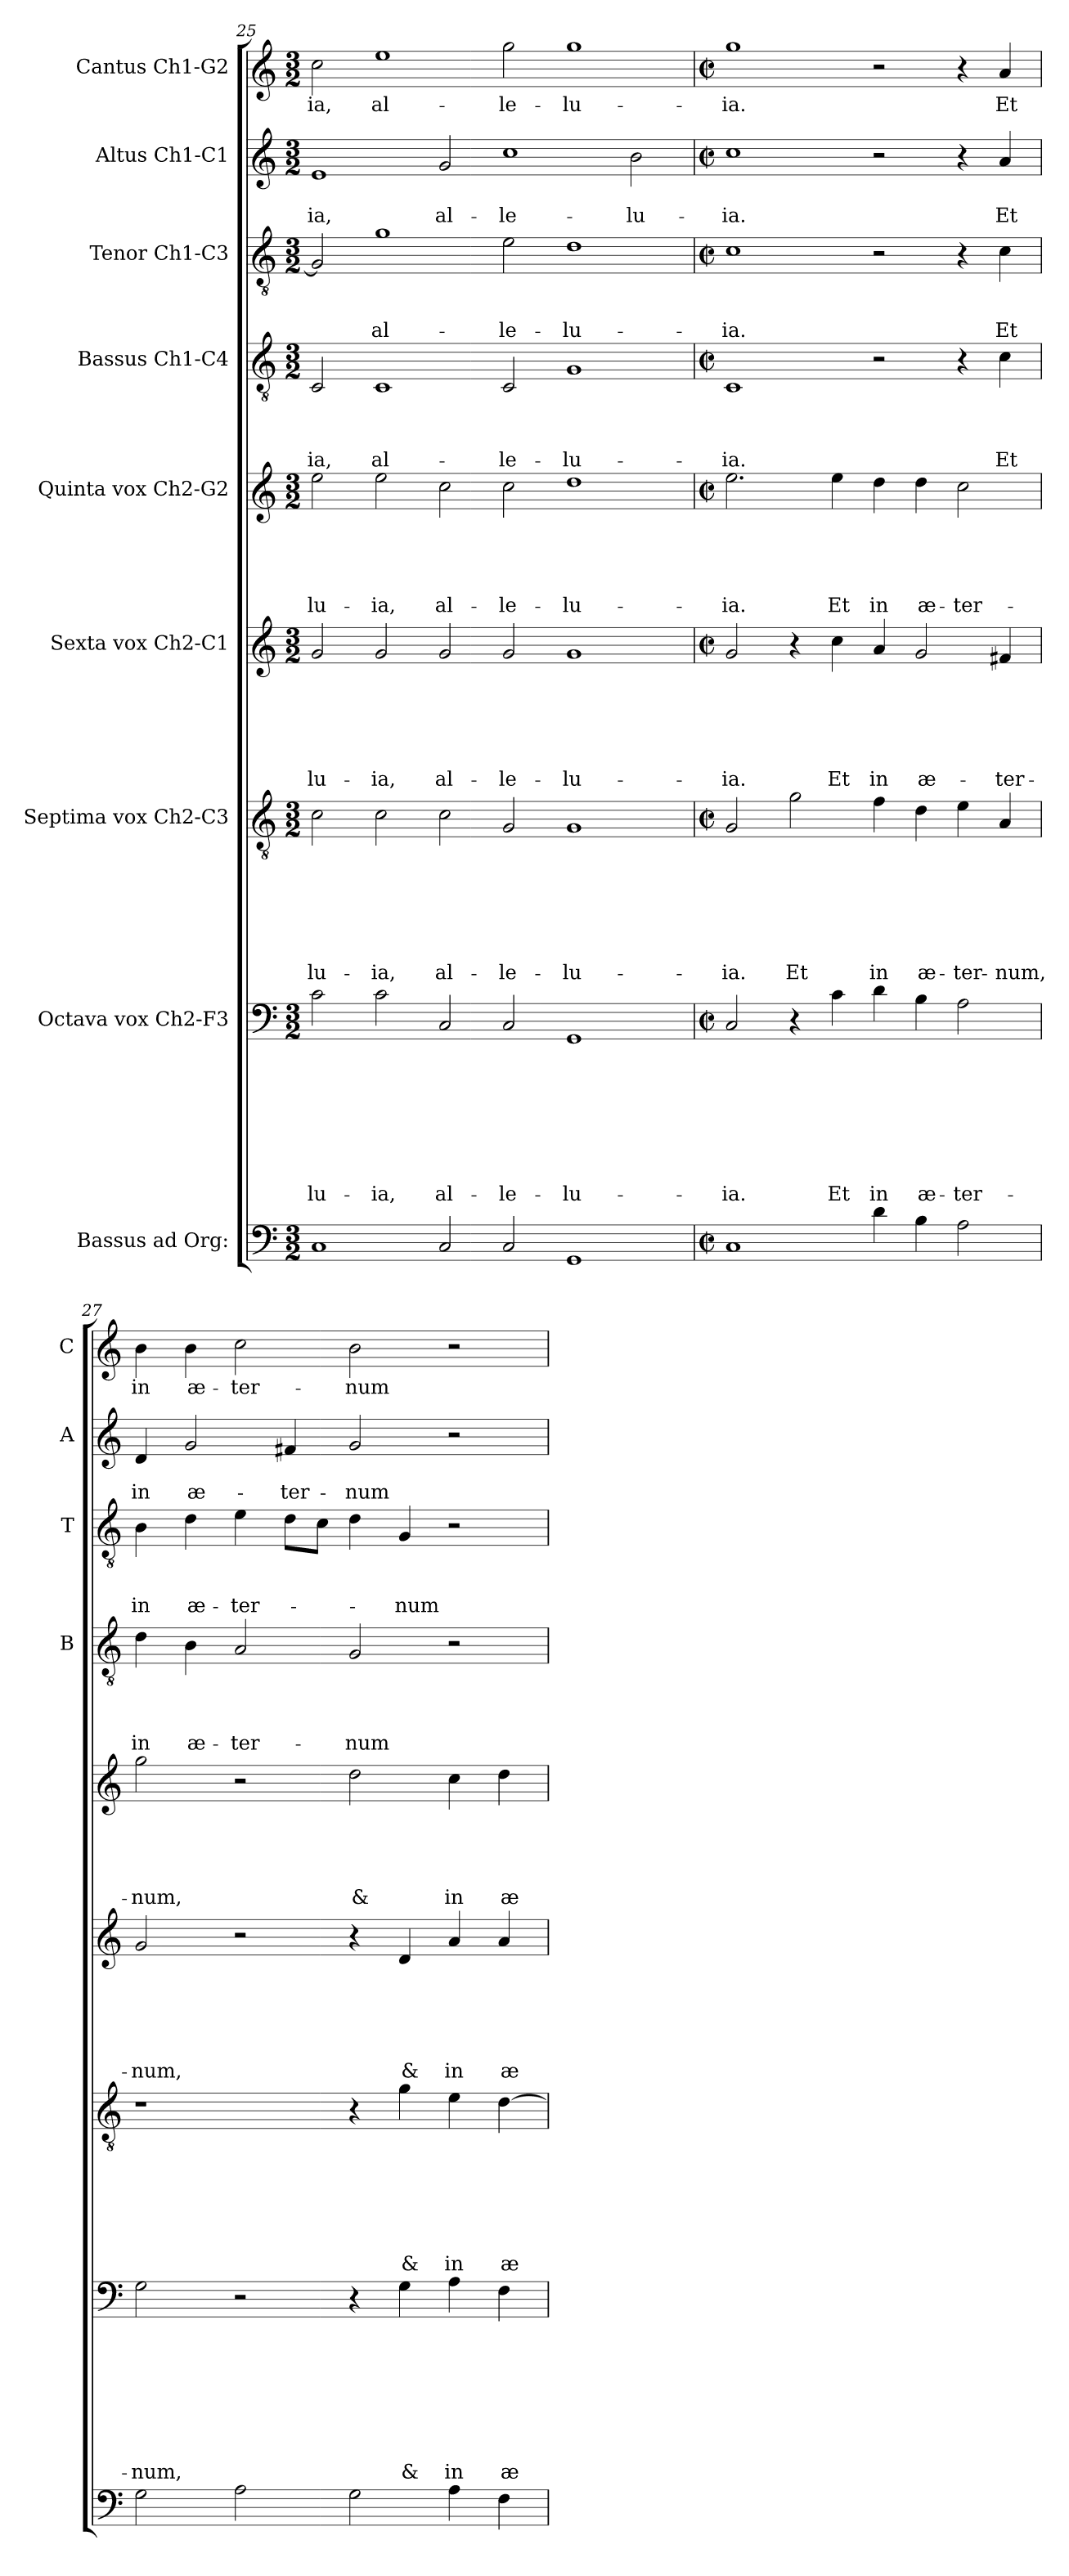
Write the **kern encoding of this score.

**kern	**kern	**text	**text	**text	**text	**text	**text	**text	**text	**kern	**text	**text	**text	**text	**text	**text	**text	**kern	**text	**text	**text	**text	**text	**text	**kern	**text	**text	**text	**text	**text	**kern	**text	**text	**text	**text	**kern	**text	**text	**text	**kern	**text	**text	**kern	**text
*part9	*part8	*part8	*part8	*part8	*part8	*part8	*part8	*part8	*part8	*part7	*part7	*part7	*part7	*part7	*part7	*part7	*part7	*part6	*part6	*part6	*part6	*part6	*part6	*part6	*part5	*part5	*part5	*part5	*part5	*part5	*part4	*part4	*part4	*part4	*part4	*part3	*part3	*part3	*part3	*part2	*part2	*part2	*part1	*part1
*staff9	*staff8	*staff8	*staff8	*staff8	*staff8	*staff8	*staff8	*staff8	*staff8	*staff7	*staff7	*staff7	*staff7	*staff7	*staff7	*staff7	*staff7	*staff6	*staff6	*staff6	*staff6	*staff6	*staff6	*staff6	*staff5	*staff5	*staff5	*staff5	*staff5	*staff5	*staff4	*staff4	*staff4	*staff4	*staff4	*staff3	*staff3	*staff3	*staff3	*staff2	*staff2	*staff2	*staff1	*staff1
*I"Bassus ad Org:	*I"Octava vox Ch2-F3	*	*	*	*	*	*	*	*	*I"Septima vox Ch2-C3	*	*	*	*	*	*	*	*I"Sexta vox Ch2-C1	*	*	*	*	*	*	*I"Quinta vox Ch2-G2	*	*	*	*	*	*I"Bassus Ch1-C4	*	*	*	*	*I"Tenor Ch1-C3	*	*	*	*I"Altus Ch1-C1	*	*	*I"Cantus Ch1-G2	*
*	*	*	*	*	*	*	*	*	*	*	*	*	*	*	*	*	*	*	*	*	*	*	*	*	*	*	*	*	*	*	*I'B	*	*	*	*	*I'T	*	*	*	*I'A	*	*	*I'C	*
*clefF4	*clefF4	*	*	*	*	*	*	*	*	*clefGv2	*	*	*	*	*	*	*	*clefG2	*	*	*	*	*	*	*clefG2	*	*	*	*	*	*clefGv2	*	*	*	*	*clefGv2	*	*	*	*clefG2	*	*	*clefG2	*
*k[]	*k[]	*	*	*	*	*	*	*	*	*k[]	*	*	*	*	*	*	*	*k[]	*	*	*	*	*	*	*k[]	*	*	*	*	*	*k[]	*	*	*	*	*k[]	*	*	*	*k[]	*	*	*k[]	*
*C:	*C:	*	*	*	*	*	*	*	*	*C:	*	*	*	*	*	*	*	*C:	*	*	*	*	*	*	*C:	*	*	*	*	*	*C:	*	*	*	*	*C:	*	*	*	*C:	*	*	*C:	*
*M3/2	*M3/2	*	*	*	*	*	*	*	*	*M3/2	*	*	*	*	*	*	*	*M3/2	*	*	*	*	*	*	*M3/2	*	*	*	*	*	*M3/2	*	*	*	*	*M3/2	*	*	*	*M3/2	*	*	*M3/2	*
=25	=25	=25	=25	=25	=25	=25	=25	=25	=25	=25	=25	=25	=25	=25	=25	=25	=25	=25	=25	=25	=25	=25	=25	=25	=25	=25	=25	=25	=25	=25	=25	=25	=25	=25	=25	=25	=25	=25	=25	=25	=25	=25	=25	=25
!	!	!	!	!	!	!	!	!	!LO:LY:b	!	!	!	!	!	!	!	!LO:LY:b	!	!	!	!	!	!	!LO:LY:b	!	!	!	!	!	!LO:LY:b	!	!	!	!	!LO:LY:b	!	!	!	!	!	!	!LO:LY:b	!	!LO:LY:b
1C	2c\	.	.	.	.	.	.	.	-lu-	2c\	.	.	.	.	.	.	-lu-	2g/	.	.	.	.	.	-lu-	2ee\	.	.	.	.	-lu-	2C/	.	.	.	-ia,	2G/]	.	.	.	1e	.	-ia,	2cc\	-ia,
!	!	!	!	!	!	!	!	!	!LO:LY:b	!	!	!	!	!	!	!	!LO:LY:b	!	!	!	!	!	!	!LO:LY:b	!	!	!	!	!	!LO:LY:b	!	!	!	!	!LO:LY:b	!	!	!	!LO:LY:b	!	!	!	!	!LO:LY:b
.	2c\	.	.	.	.	.	.	.	-ia,	2c\	.	.	.	.	.	.	-ia,	2g/	.	.	.	.	.	-ia,	2ee\	.	.	.	.	-ia,	1C	.	.	.	al-	1g	.	.	al-	.	.	.	1ee	al-
!	!	!	!	!	!	!	!	!	!LO:LY:b	!	!	!	!	!	!	!	!LO:LY:b	!	!	!	!	!	!	!LO:LY:b	!	!	!	!	!	!LO:LY:b	!	!	!	!	!	!	!	!	!	!	!	!LO:LY:b	!	!
2C/	2C/	.	.	.	.	.	.	.	al-	2c\	.	.	.	.	.	.	al-	2g/	.	.	.	.	.	al-	2cc\	.	.	.	.	al-	.	.	.	.	.	.	.	.	.	2g/	.	al-	.	.
!	!	!	!	!	!	!	!	!	!LO:LY:b	!	!	!	!	!	!	!	!LO:LY:b	!	!	!	!	!	!	!LO:LY:b	!	!	!	!	!	!LO:LY:b	!	!	!	!	!LO:LY:b	!	!	!	!LO:LY:b	!	!	!LO:LY:b	!	!LO:LY:b
2C/	2C/	.	.	.	.	.	.	.	-le-	2G/	.	.	.	.	.	.	-le-	2g/	.	.	.	.	.	-le-	2cc\	.	.	.	.	-le-	2C/	.	.	.	-le-	2e\	.	.	-le-	1cc	.	-le-	2gg\	-le-
!	!	!	!	!	!	!	!	!	!LO:LY:b	!	!	!	!	!	!	!	!LO:LY:b	!	!	!	!	!	!	!LO:LY:b	!	!	!	!	!	!LO:LY:b	!	!	!	!	!LO:LY:b	!	!	!	!LO:LY:b	!	!	!	!	!LO:LY:b
1GG	1GG	.	.	.	.	.	.	.	-lu-	1G	.	.	.	.	.	.	-lu-	1g	.	.	.	.	.	-lu-	1dd	.	.	.	.	-lu-	1G	.	.	.	-lu-	1d	.	.	-lu-	.	.	.	1gg	-lu-
!	!	!	!	!	!	!	!	!	!	!	!	!	!	!	!	!	!	!	!	!	!	!	!	!	!	!	!	!	!	!	!	!	!	!	!	!	!	!	!	!	!	!LO:LY:b	!	!
.	.	.	.	.	.	.	.	.	.	.	.	.	.	.	.	.	.	.	.	.	.	.	.	.	.	.	.	.	.	.	.	.	.	.	.	.	.	.	.	2b\	.	-lu-	.	.
!!LO:PB:g=z
=26	=26	=26	=26	=26	=26	=26	=26	=26	=26	=26	=26	=26	=26	=26	=26	=26	=26	=26	=26	=26	=26	=26	=26	=26	=26	=26	=26	=26	=26	=26	=26	=26	=26	=26	=26	=26	=26	=26	=26	=26	=26	=26	=26	=26
*M2/2	*M2/2	*	*	*	*	*	*	*	*	*M2/2	*	*	*	*	*	*	*	*M2/2	*	*	*	*	*	*	*M2/2	*	*	*	*	*	*M2/2	*	*	*	*	*M2/2	*	*	*	*M2/2	*	*	*M2/2	*
*met(c|)	*met(c|)	*	*	*	*	*	*	*	*	*met(c|)	*	*	*	*	*	*	*	*met(c|)	*	*	*	*	*	*	*met(c|)	*	*	*	*	*	*met(c|)	*	*	*	*	*met(c|)	*	*	*	*met(c|)	*	*	*met(c|)	*
!	!	!	!	!	!	!	!	!	!LO:LY:b	!	!	!	!	!	!	!	!LO:LY:b	!	!	!	!	!	!	!LO:LY:b	!	!	!	!	!	!LO:LY:b	!	!	!	!	!LO:LY:b	!	!	!	!LO:LY:b	!	!	!LO:LY:b	!	!LO:LY:b
1C	2C/	.	.	.	.	.	.	.	-ia.	2G/	.	.	.	.	.	.	-ia.	2g/	.	.	.	.	.	-ia.	2.ee\	.	.	.	.	-ia.	1C	.	.	.	-ia.	1c	.	.	-ia.	1cc	.	-ia.	1gg	-ia.
!	!	!	!	!	!	!	!	!	!	!	!	!	!	!	!	!	!LO:LY:b	!	!	!	!	!	!	!	!	!	!	!	!	!	!	!	!	!	!	!	!	!	!	!	!	!	!	!
.	4r	.	.	.	.	.	.	.	.	2g\	.	.	.	.	.	.	Et	4r	.	.	.	.	.	.	.	.	.	.	.	.	.	.	.	.	.	.	.	.	.	.	.	.	.	.
!	!	!	!	!	!	!	!	!	!LO:LY:b	!	!	!	!	!	!	!	!	!	!	!	!	!	!	!LO:LY:b	!	!	!	!	!	!LO:LY:b	!	!	!	!	!	!	!	!	!	!	!	!	!	!
.	4c\	.	.	.	.	.	.	.	Et	.	.	.	.	.	.	.	.	4cc\	.	.	.	.	.	Et	4ee\	.	.	.	.	Et	.	.	.	.	.	.	.	.	.	.	.	.	.	.
!	!	!	!	!	!	!	!	!	!LO:LY:b	!	!	!	!	!	!	!	!LO:LY:b	!	!	!	!	!	!	!LO:LY:b	!	!	!	!	!	!LO:LY:b	!	!	!	!	!	!	!	!	!	!	!	!	!	!
4d\	4d\	.	.	.	.	.	.	.	in	4f\	.	.	.	.	.	.	in	4a/	.	.	.	.	.	in	4dd\	.	.	.	.	in	2r	.	.	.	.	2r	.	.	.	2r	.	.	2r	.
!	!	!	!	!	!	!	!	!	!LO:LY:b	!	!	!	!	!	!	!	!LO:LY:b	!	!	!	!	!	!	!LO:LY:b	!	!	!	!	!	!LO:LY:b	!	!	!	!	!	!	!	!	!	!	!	!	!	!
4B\	4B\	.	.	.	.	.	.	.	æ-	4d\	.	.	.	.	.	.	æ-	2g/	.	.	.	.	.	æ-	4dd\	.	.	.	.	æ-	.	.	.	.	.	.	.	.	.	.	.	.	.	.
!	!	!	!	!	!	!	!	!	!LO:LY:b	!	!	!	!	!	!	!	!LO:LY:b	!	!	!	!	!	!	!	!	!	!	!	!	!LO:LY:b	!	!	!	!	!	!	!	!	!	!	!	!	!	!
2A\	2A\	.	.	.	.	.	.	.	-ter-	4e\	.	.	.	.	.	.	-ter-	.	.	.	.	.	.	.	2cc\	.	.	.	.	-ter-	4r	.	.	.	.	4r	.	.	.	4r	.	.	4r	.
!	!	!	!	!	!	!	!	!	!	!	!	!	!	!	!	!	!LO:LY:b	!	!	!	!	!	!	!LO:LY:b	!	!	!	!	!	!	!	!	!	!	!LO:LY:b	!	!	!	!LO:LY:b	!	!	!LO:LY:b	!	!LO:LY:b
.	.	.	.	.	.	.	.	.	.	4A/	.	.	.	.	.	.	-num,	4f#X/	.	.	.	.	.	-ter-	.	.	.	.	.	.	4c\	.	.	.	Et	4c\	.	.	Et	4a/	.	Et	4a/	Et
=27	=27	=27	=27	=27	=27	=27	=27	=27	=27	=27	=27	=27	=27	=27	=27	=27	=27	=27	=27	=27	=27	=27	=27	=27	=27	=27	=27	=27	=27	=27	=27	=27	=27	=27	=27	=27	=27	=27	=27	=27	=27	=27	=27	=27
!	!	!	!	!	!	!	!	!	!LO:LY:b	!	!	!	!	!	!	!	!	!	!	!	!	!	!	!LO:LY:b	!	!	!	!	!	!LO:LY:b	!	!	!	!	!LO:LY:b	!	!	!	!LO:LY:b	!	!	!LO:LY:b	!	!LO:LY:b
2G\	2G\	.	.	.	.	.	.	.	-num,	1r	.	.	.	.	.	.	.	2g/	.	.	.	.	.	-num,	2gg\	.	.	.	.	-num,	4d\	.	.	.	in	4B\	.	.	in	4d/	.	in	4b\	in
!	!	!	!	!	!	!	!	!	!	!	!	!	!	!	!	!	!	!	!	!	!	!	!	!	!	!	!	!	!	!	!	!	!	!	!LO:LY:b	!	!	!	!LO:LY:b	!	!	!LO:LY:b	!	!LO:LY:b
.	.	.	.	.	.	.	.	.	.	.	.	.	.	.	.	.	.	.	.	.	.	.	.	.	.	.	.	.	.	.	4B\	.	.	.	æ-	4d\	.	.	æ-	2g/	.	æ-	4b\	æ-
!	!	!	!	!	!	!	!	!	!	!	!	!	!	!	!	!	!	!	!	!	!	!	!	!	!	!	!	!	!	!	!	!	!	!	!LO:LY:b	!	!	!	!LO:LY:b	!	!	!	!	!LO:LY:b
2A\	2r	.	.	.	.	.	.	.	.	.	.	.	.	.	.	.	.	2r	.	.	.	.	.	.	2r	.	.	.	.	.	2A/	.	.	.	-ter-	4e\	.	.	-ter-	.	.	.	2cc\	-ter-
!	!	!	!	!	!	!	!	!	!	!	!	!	!	!	!	!	!	!	!	!	!	!	!	!	!	!	!	!	!	!	!	!	!	!	!	!	!	!	!	!	!	!LO:LY:b	!	!
.	.	.	.	.	.	.	.	.	.	.	.	.	.	.	.	.	.	.	.	.	.	.	.	.	.	.	.	.	.	.	.	.	.	.	.	8d\L	.	.	.	4f#X/	.	-ter-	.	.
.	.	.	.	.	.	.	.	.	.	.	.	.	.	.	.	.	.	.	.	.	.	.	.	.	.	.	.	.	.	.	.	.	.	.	.	8c\J	.	.	.	.	.	.	.	.
!	!	!	!	!	!	!	!	!	!	!	!	!	!	!	!	!	!	!	!	!	!	!	!	!	!	!	!	!	!	!LO:LY:b	!	!	!	!	!LO:LY:b	!	!	!	!	!	!	!LO:LY:b	!	!LO:LY:b
2G\	4r	.	.	.	.	.	.	.	.	4r	.	.	.	.	.	.	.	4r	.	.	.	.	.	.	2dd\	.	.	.	.	&	2G/	.	.	.	-num	4d\	.	.	.	2g/	.	-num	2b\	-num
!	!	!	!	!	!	!	!	!	!LO:LY:b	!	!	!	!	!	!	!	!LO:LY:b	!	!	!	!	!	!	!LO:LY:b	!	!	!	!	!	!	!	!	!	!	!	!	!	!	!LO:LY:b	!	!	!	!	!
.	4G\	.	.	.	.	.	.	.	&	4g\	.	.	.	.	.	.	&	4d/	.	.	.	.	.	&	.	.	.	.	.	.	.	.	.	.	.	4G/	.	.	-num	.	.	.	.	.
!	!	!	!	!	!	!	!	!	!LO:LY:b	!	!	!	!	!	!	!	!LO:LY:b	!	!	!	!	!	!	!LO:LY:b	!	!	!	!	!	!LO:LY:b	!	!	!	!	!	!	!	!	!	!	!	!	!	!
4A\	4A\	.	.	.	.	.	.	.	in	4e\	.	.	.	.	.	.	in	4a/	.	.	.	.	.	in	4cc\	.	.	.	.	in	2r	.	.	.	.	2r	.	.	.	2r	.	.	2r	.
!	!	!	!	!	!	!	!	!	!LO:LY:b	!	!	!	!	!	!	!	!LO:LY:b	!	!	!	!	!	!	!LO:LY:b	!	!	!	!	!	!LO:LY:b	!	!	!	!	!	!	!	!	!	!	!	!	!	!
4F\	4F\	.	.	.	.	.	.	.	æ-	[4d\	.	.	.	.	.	.	æ-	4a/	.	.	.	.	.	æ-	4dd\	.	.	.	.	æ-	.	.	.	.	.	.	.	.	.	.	.	.	.	.
=	=	=	=	=	=	=	=	=	=	=	=	=	=	=	=	=	=	=	=	=	=	=	=	=	=	=	=	=	=	=	=	=	=	=	=	=	=	=	=	=	=	=	=	=
*-	*-	*-	*-	*-	*-	*-	*-	*-	*-	*-	*-	*-	*-	*-	*-	*-	*-	*-	*-	*-	*-	*-	*-	*-	*-	*-	*-	*-	*-	*-	*-	*-	*-	*-	*-	*-	*-	*-	*-	*-	*-	*-	*-	*-
